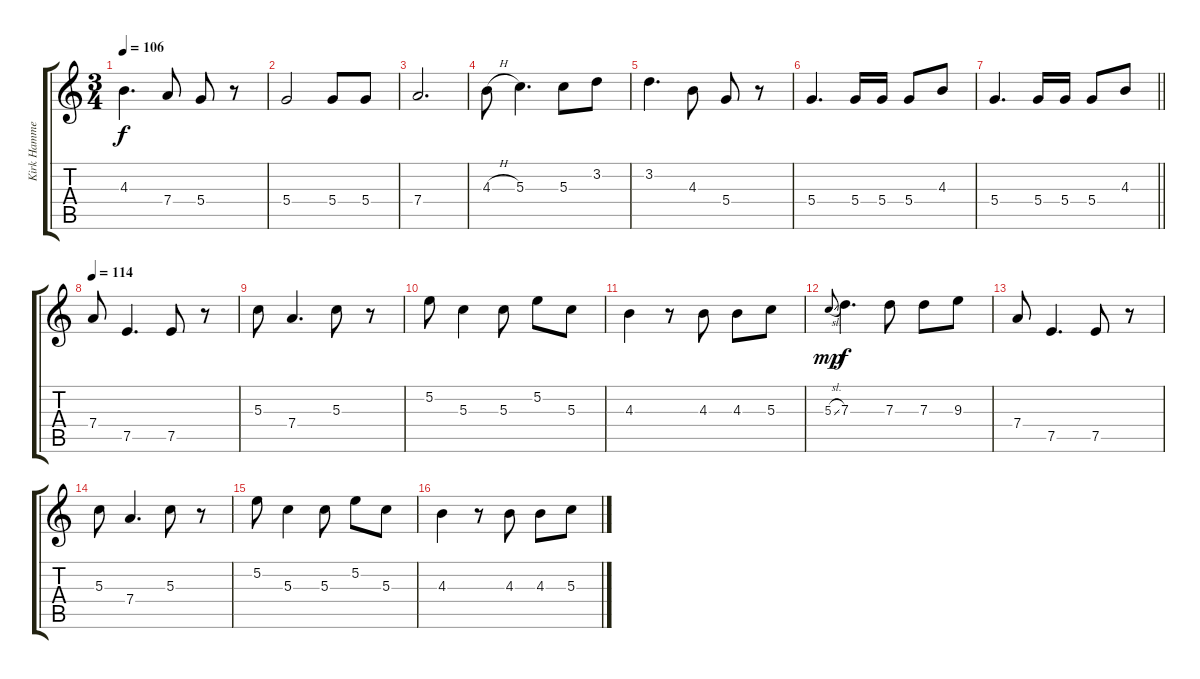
\track ("Kirk Hammett" "Kirk Hamme") {instrument distortionguitar}
\staff {score tabs}
\tuning (E4 B3 G3 D3 A2 E2) {hide}
\ts (3 4)
\tempo 106
\clef g2
\ks c
4.3.4{d dy f} 7.4.8 5.4.8 r.8 |
5.4.2 5.4.8 5.4.8 |
7.4.2{d} |
4.3{h}.8 5.3.4{d} 5.3.8 3.2.8 |
3.2.4{d} 4.3.8 5.4.8 r.8 |
5.4.4{d} 5.4.16 5.4.16 5.4.8 4.3.8 |
\barLineRight lightlight
5.4.4{d} 5.4.16 5.4.16 5.4.8 4.3.8 |
\tempo 114
7.4.8 7.5.4{d} 7.5.8 r.8 |
5.3.8 7.4.4{d} 5.3.8 r.8 |
5.2.8 5.3.4 5.3.8 5.2.8 5.3.8 |
4.3.4 r.8 4.3.8 4.3.8 5.3.8 |
5.3{sl}.8{gr onbeat dy mp} 7.3.4{d dy f} 7.3.8 7.3.8 9.3.8 |
7.4.8 7.5.4{d} 7.5.8 r.8 |
5.3.8 7.4.4{d} 5.3.8 r.8 |
5.2.8 5.3.4 5.3.8 5.2.8 5.3.8 |
4.3.4 r.8 4.3.8 4.3.8 5.3.8
